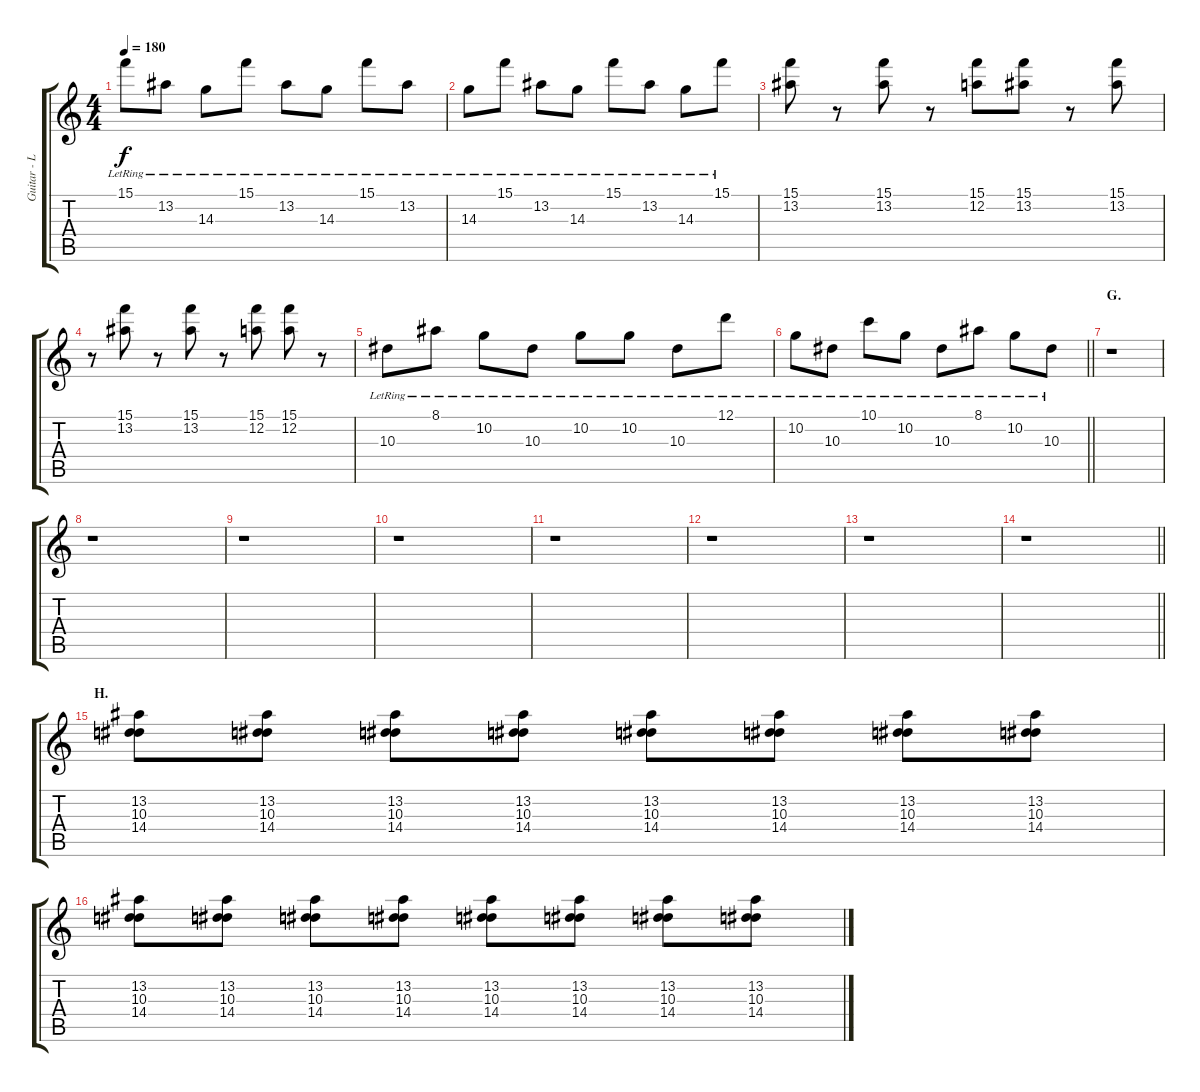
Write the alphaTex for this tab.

\track ("Guitar - Left" "Guitar - L") {instrument distortionguitar}
\staff {score tabs}
\tuning (D4 A3 F3 C3 G2 C2) {hide}
\ts (4 4)
\tempo 180
\clef g2
\ks c
15.1{lr}.8{dy f} 13.2{lr}.8 14.3{lr}.8 15.1{lr}.8 13.2{lr}.8 14.3{lr}.8 15.1{lr}.8 13.2{lr}.8 |
14.3{lr}.8 15.1{lr}.8 13.2{lr}.8 14.3{lr}.8 15.1{lr}.8 13.2{lr}.8 14.3{lr}.8 15.1{lr}.8 |
(15.1 13.2).8 r.8 (15.1 13.2).8 r.8 (15.1 12.2).8 (15.1 13.2).8 r.8 (15.1 13.2).8 |
r.8 (15.1 13.2).8 r.8 (15.1 13.2).8 r.8 (15.1 12.2).8 (15.1 12.2).8 r.8 |
10.3{lr}.8 8.1{lr}.8 10.2{lr}.8 10.3{lr}.8 10.2{lr}.8 10.2{lr}.8 10.3{lr}.8 12.1{lr}.8 |
\barLineRight lightlight
10.2{lr}.8 10.3{lr}.8 10.1{lr}.8 10.2{lr}.8 10.3{lr}.8 8.1{lr}.8 10.2{lr}.8 10.3{lr}.8 |
\section ("" "G.")
r.1 |
r.1 |
r.1 |
r.1 |
r.1 |
r.1 |
r.1 |
\barLineRight lightlight
r.1 |
\section ("" "H.")
(13.2 10.3 14.4).8 (13.2 10.3 14.4).8 (13.2 10.3 14.4).8 (13.2 10.3 14.4).8 (13.2 10.3 14.4).8 (13.2 10.3 14.4).8 (13.2 10.3 14.4).8 (13.2 10.3 14.4).8 |
(13.2 10.3 14.4).8 (13.2 10.3 14.4).8 (13.2 10.3 14.4).8 (13.2 10.3 14.4).8 (13.2 10.3 14.4).8 (13.2 10.3 14.4).8 (13.2 10.3 14.4).8 (13.2 10.3 14.4).8
